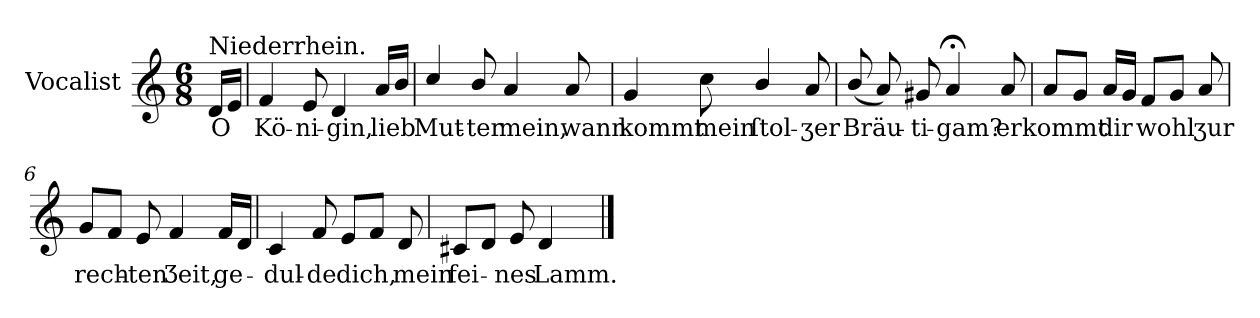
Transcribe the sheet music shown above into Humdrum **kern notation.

**kern	**text
*part1	*part1
*staff1	*staff1
*I"Vocalist	*
*k[]	*
*M6/8	*
=	=
!LO:TX:a:t=Niederrhein.	!
16dLL	O
16eJJ	.
=1	=1
4f	Kö-
8e	-ni-
4d	-gin,
16aLL	lieb
16bJJ	.
=2	=2
4cc/	Mut-
8b/	-ter
4a	mein,
8a	wann
=3	=3
4g	kommt
8cc	mein
4b/	ſtol-
8a	-ʒer
=4	=4
(8b/	Bräu-
8a)	.
8g#X	-ti-
4a;<	-gam?
8a	er
=5	=5
8aL	kommt
8gJ	.
16aLL	dir
16gJJ	.
8fL	wohl
8gJ	.
8a	ʒur
=6	=6
8gL	rech-
8fJ	.
8e	-ten
4f	Ʒeit,
16fLL	ge-
16dJJ	.
=7	=7
4c	-dul-
8f	-de
8eL	dich,
8fJ	.
8d	mein
=8	=8
8c#XL	fei-
8dJ	.
8e	-nes
4d	Lamm.
==	==
*-	*-
